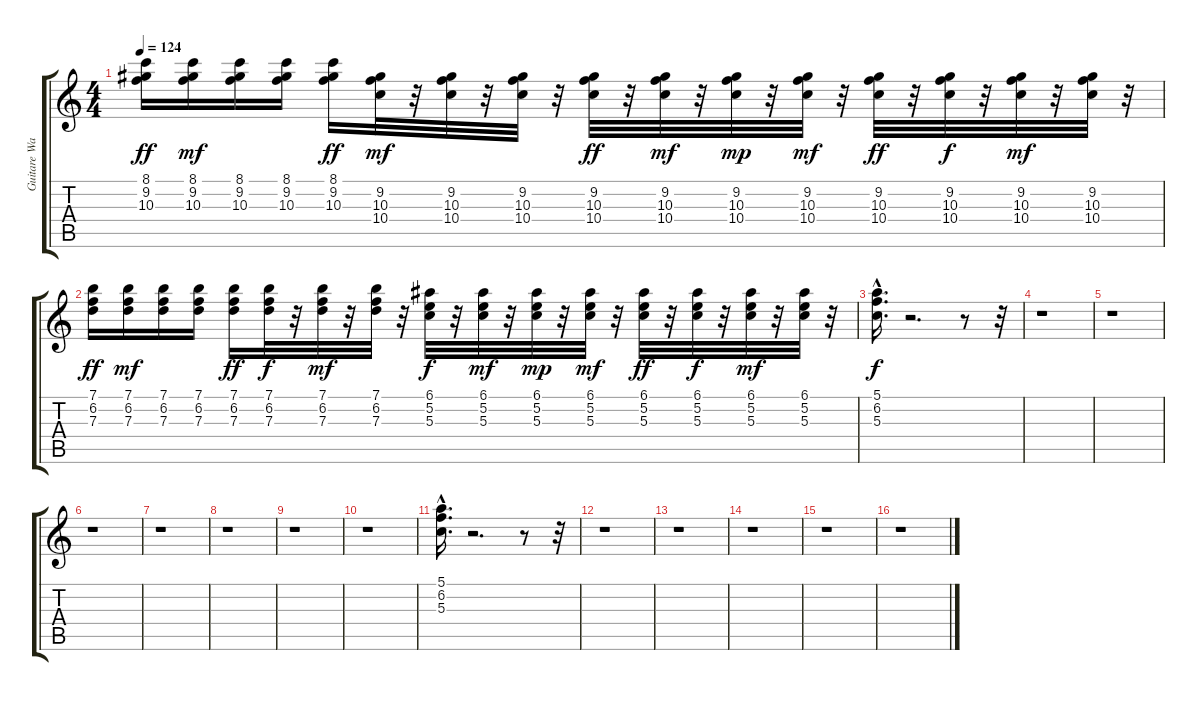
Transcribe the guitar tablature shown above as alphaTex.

\track ("Guitare Wah" "Guitare Wa") {instrument electricguitarclean}
\staff {score tabs}
\tuning (E4 B3 G3 D3 A2 E2) {hide}
\ts (4 4)
\tempo 124
\clef g2
\ks c
(8.1 9.2 10.3).16{dy ff} (8.1 9.2 10.3).16{dy mf} (8.1 9.2 10.3).16 (8.1 9.2 10.3).16 (8.1 9.2 10.3).16{dy ff} (9.2 10.3 10.4).32{dy mf} r.32 (9.2 10.3 10.4).32 r.32 (9.2 10.3 10.4).32 r.32 (9.2 10.3 10.4).32{dy ff} r.32 (9.2 10.3 10.4).32{dy mf} r.32 (9.2 10.3 10.4).32{dy mp} r.32 (9.2 10.3 10.4).32{dy mf} r.32 (9.2 10.3 10.4).32{dy ff} r.32 (9.2 10.3 10.4).32{dy f} r.32 (9.2 10.3 10.4).32{dy mf} r.32 (9.2 10.3 10.4).32 r.32 |
(7.1 6.2 7.3).16{dy ff} (7.1 6.2 7.3).16{dy mf} (7.1 6.2 7.3).16 (7.1 6.2 7.3).16 (7.1 6.2 7.3).16{dy ff} (7.1 6.2 7.3).32{dy f} r.32 (7.1 6.2 7.3).32{dy mf} r.32 (7.1 6.2 7.3).32 r.32 (6.1 5.2 5.3).32{dy f} r.32 (6.1 5.2 5.3).32{dy mf} r.32 (6.1 5.2 5.3).32{dy mp} r.32 (6.1 5.2 5.3).32{dy mf} r.32 (6.1 5.2 5.3).32{dy ff} r.32 (6.1 5.2 5.3).32{dy f} r.32 (6.1 5.2 5.3).32{dy mf} r.32 (6.1 5.2 5.3).32 r.32 |
(5.1{hac} 6.2{hac} 5.3{hac}).16{d dy f} r.2{d} r.8 r.32 |
r.1 |
r.1 |
r.1 |
r.1 |
r.1 |
r.1 |
r.1 |
(5.1{hac} 6.2{hac} 5.3{hac}).16{d} r.2{d} r.8 r.32 |
r.1 |
r.1 |
r.1 |
r.1 |
r.1
